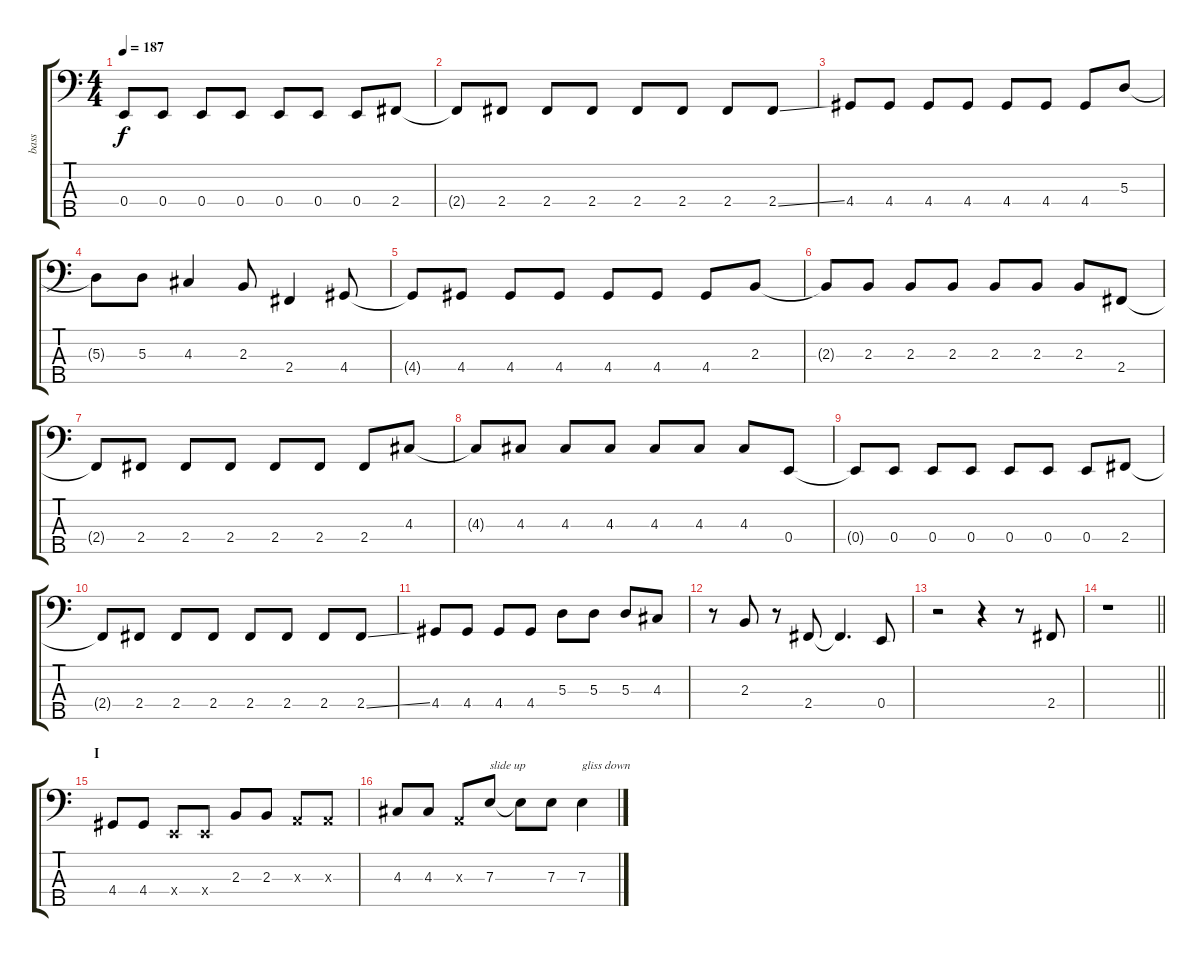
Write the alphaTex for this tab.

\track ("bass" "bass") {instrument electricbasspick}
\staff {score tabs}
\tuning (G2 D2 A1 E1 B0) {hide}
\ts (4 4)
\tempo 187
\clef f4
\ks c
0.4{t}.8{dy f} 0.4.8 0.4.8 0.4.8 0.4.8 0.4.8 0.4.8 2.4.8 |
2.4{t}.8 2.4.8 2.4.8 2.4.8 2.4.8 2.4.8 2.4.8 2.4{ss}.8 |
4.4.8 4.4.8 4.4.8 4.4.8 4.4.8 4.4.8 4.4.8 5.3.8 |
5.3{t}.8 5.3.8 4.3.4 2.3.8 2.4.4 4.4.8 |
4.4{t}.8 4.4.8 4.4.8 4.4.8 4.4.8 4.4.8 4.4.8 2.3.8 |
2.3{t}.8 2.3.8 2.3.8 2.3.8 2.3.8 2.3.8 2.3.8 2.4.8 |
2.4{t}.8 2.4.8 2.4.8 2.4.8 2.4.8 2.4.8 2.4.8 4.3.8 |
4.3{t}.8 4.3.8 4.3.8 4.3.8 4.3.8 4.3.8 4.3.8 0.4.8 |
0.4{t}.8 0.4.8 0.4.8 0.4.8 0.4.8 0.4.8 0.4.8 2.4.8 |
2.4{t}.8 2.4.8 2.4.8 2.4.8 2.4.8 2.4.8 2.4.8 2.4{ss}.8 |
4.4.8 4.4.8 4.4.8 4.4.8 5.3.8 5.3.8 5.3.8 4.3.8 |
r.8 2.3.8 r.8 2.4.8 2.4{t}.4{d} 0.4.8 |
r.2 r.4 r.8 2.4.8 |
\barLineRight lightlight
r.1 |
\section ("" "I")
4.4.8 4.4.8 0.4{x}.8 0.4{x}.8 2.3.8 2.3.8 0.3{x}.8 0.3{x}.8 |
4.3.8 4.3.8 0.3{x}.8 7.3.8{txt "slide up"} 7.3{t}.8 7.3.8 7.3.4{txt "gliss down"}
